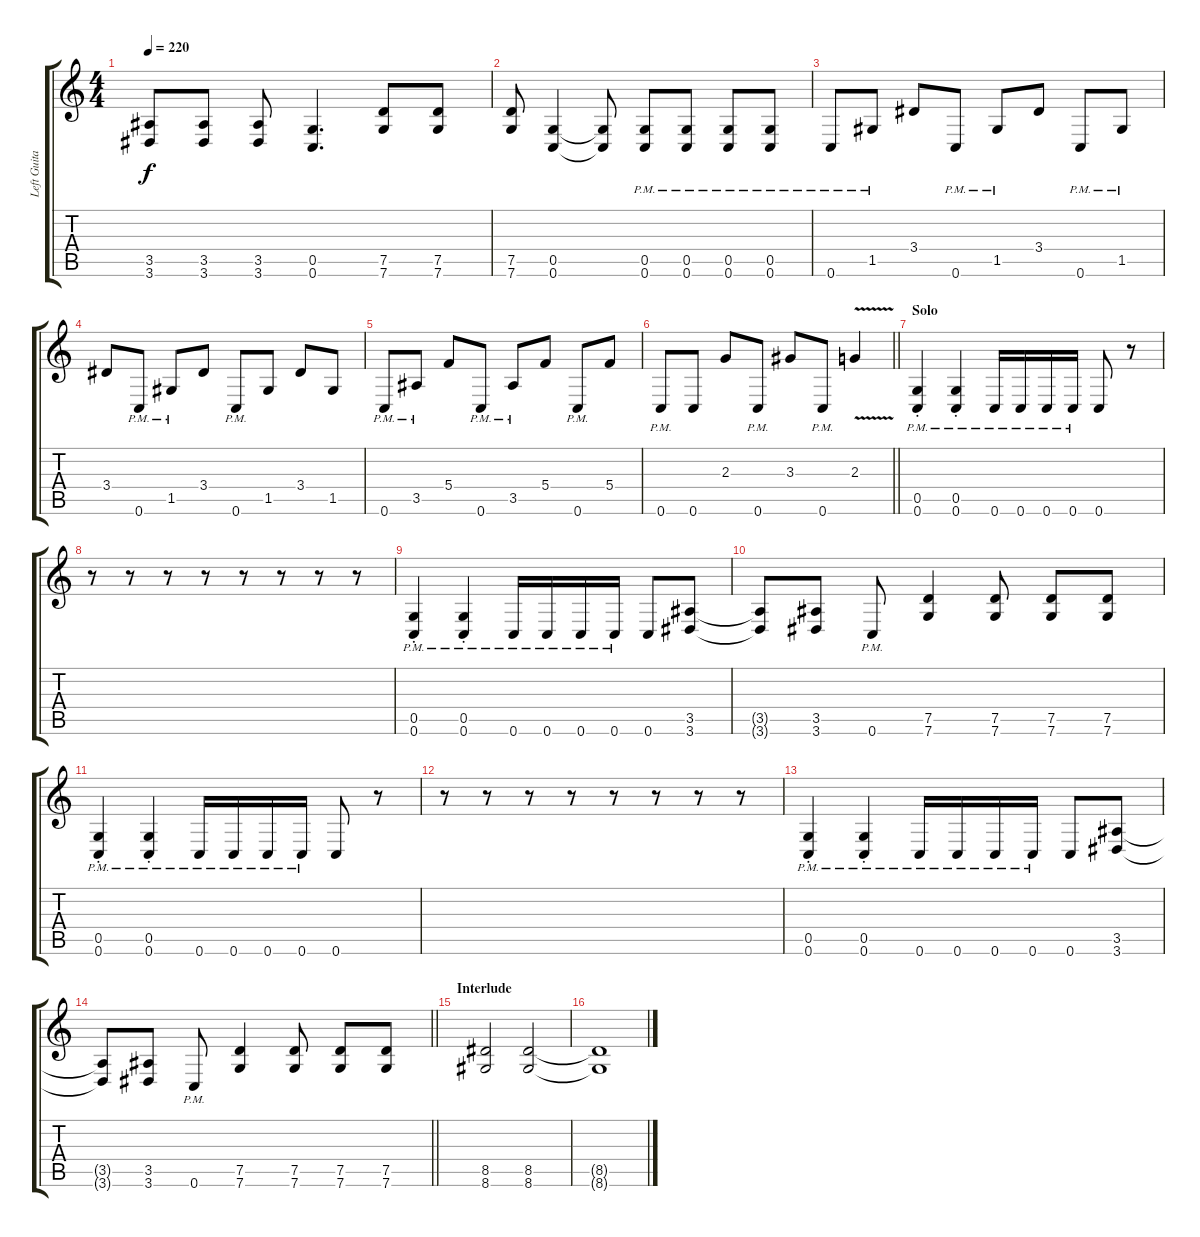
\track ("Left Guitar" "Left Guita") {instrument distortionguitar}
\staff {score tabs}
\tuning (D4 A3 F3 C3 G2 C2) {hide}
\ts (4 4)
\tempo 220
\clef g2
\ks c
(3.5 3.6).8{dy f} (3.5 3.6).8 (3.5 3.6).8 (0.5 0.6).4{d} (7.5 7.6).8 (7.5 7.6).8 |
(7.5 7.6).8 (0.5 0.6).4 (0.5{t} 0.6{t}).8 (0.5 0.6{pm}).8 (0.5 0.6{pm}).8 (0.5 0.6{pm}).8 (0.5{pm} 0.6{pm}).8 |
0.6{pm}.8 1.5{pm}.8 3.4.8 0.6{pm}.8 1.5{pm}.8 3.4.8 0.6{pm}.8 1.5{pm}.8 |
3.4.8 0.6{pm}.8 1.5{pm}.8 3.4.8 0.6{pm}.8 1.5.8 3.4.8 1.5.8 |
0.6{pm}.8 3.5{pm}.8 5.4.8 0.6{pm}.8 3.5{pm}.8 5.4.8 0.6{pm}.8 5.4.8 |
\barLineRight lightlight
0.6{pm}.8 0.6.8 2.3.8 0.6{pm}.8 3.3.8 0.6{pm}.8 2.3{v}.4 |
\section ("" "Solo")
(0.5{st} 0.6{pm st}).4 (0.5{pm st} 0.6{pm st}).4 0.6{pm}.16 0.6{pm}.16 0.6{pm}.16 0.6{pm}.16 0.6.8 r.8 |
r.8 r.8 r.8 r.8 r.8 r.8 r.8 r.8 |
(0.5{st} 0.6{pm st}).4 (0.5{pm st} 0.6{pm st}).4 0.6{pm}.16 0.6{pm}.16 0.6{pm}.16 0.6{pm}.16 0.6.8 (3.5 3.6).8 |
(3.5{t} 3.6{t}).8 (3.5 3.6).8 0.6{pm}.8 (7.5 7.6).4 (7.5 7.6).8 (7.5 7.6).8 (7.5 7.6).8 |
(0.5{st} 0.6{pm st}).4 (0.5{pm st} 0.6{pm st}).4 0.6{pm}.16 0.6{pm}.16 0.6{pm}.16 0.6{pm}.16 0.6.8 r.8 |
r.8 r.8 r.8 r.8 r.8 r.8 r.8 r.8 |
(0.5{st} 0.6{pm st}).4 (0.5{pm st} 0.6{pm st}).4 0.6{pm}.16 0.6{pm}.16 0.6{pm}.16 0.6{pm}.16 0.6.8 (3.5 3.6).8 |
\barLineRight lightlight
(3.5{t} 3.6{t}).8 (3.5 3.6).8 0.6{pm}.8 (7.5 7.6).4 (7.5 7.6).8 (7.5 7.6).8 (7.5 7.6).8 |
\section ("" "Interlude")
(8.5 8.6).2 (8.5 8.6).2 |
(8.5{t} 8.6{t}).1
